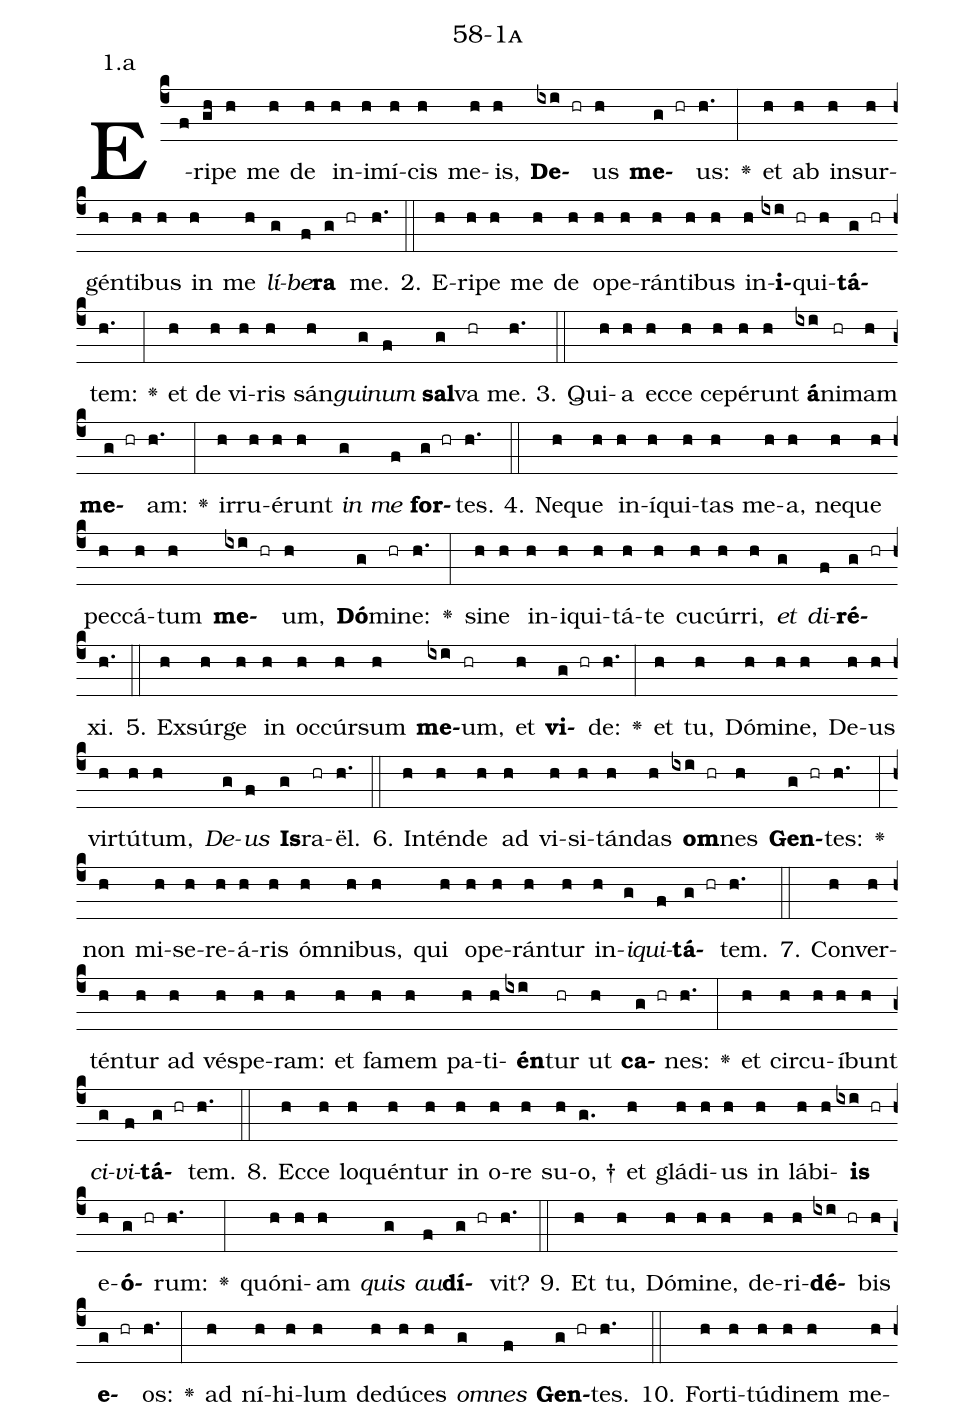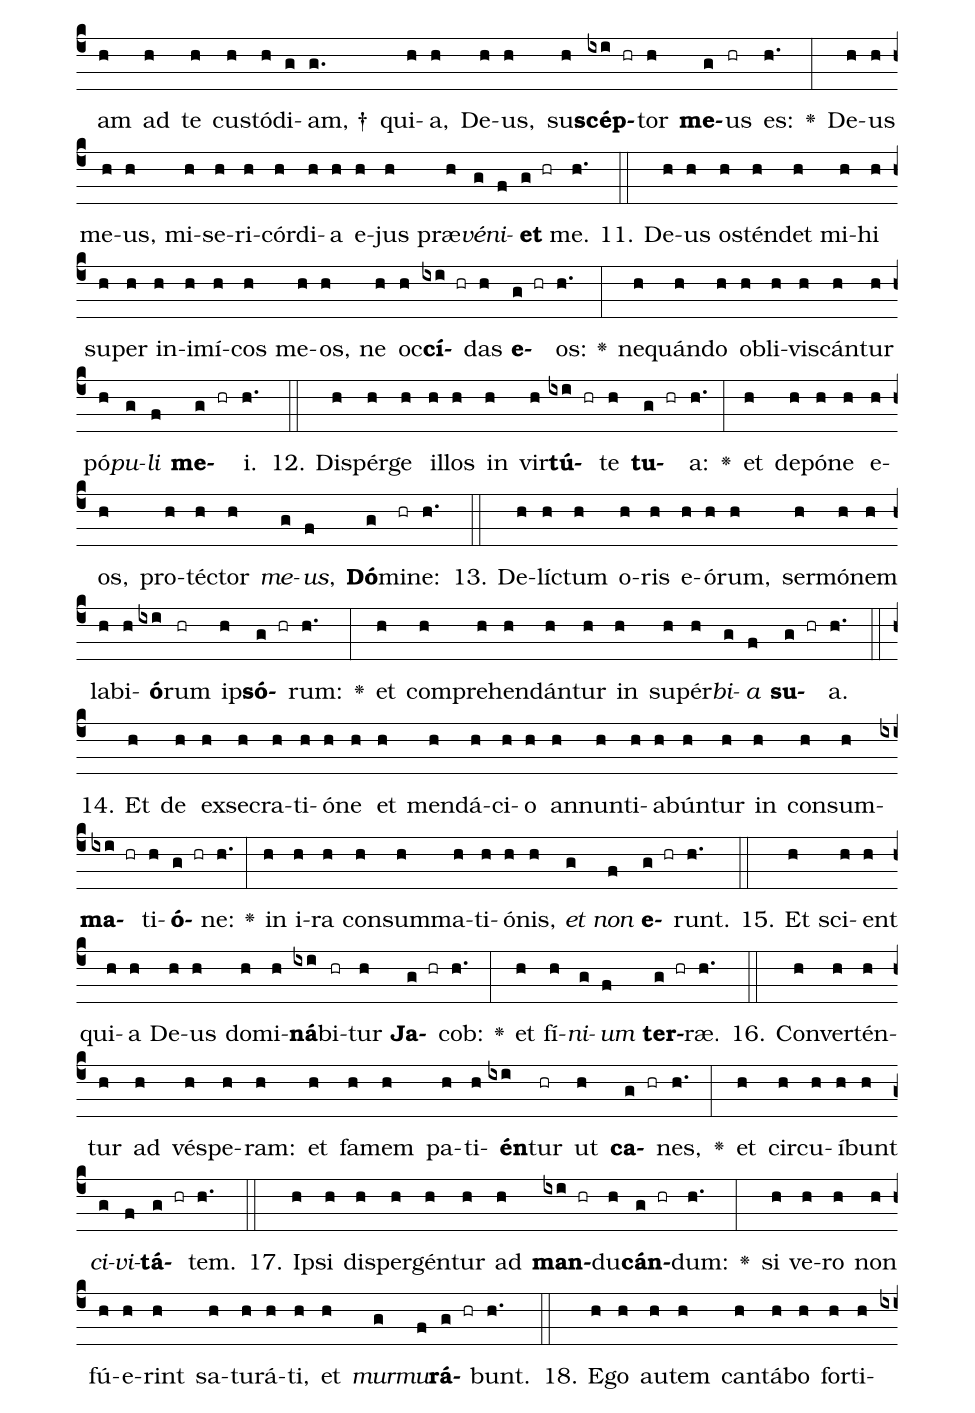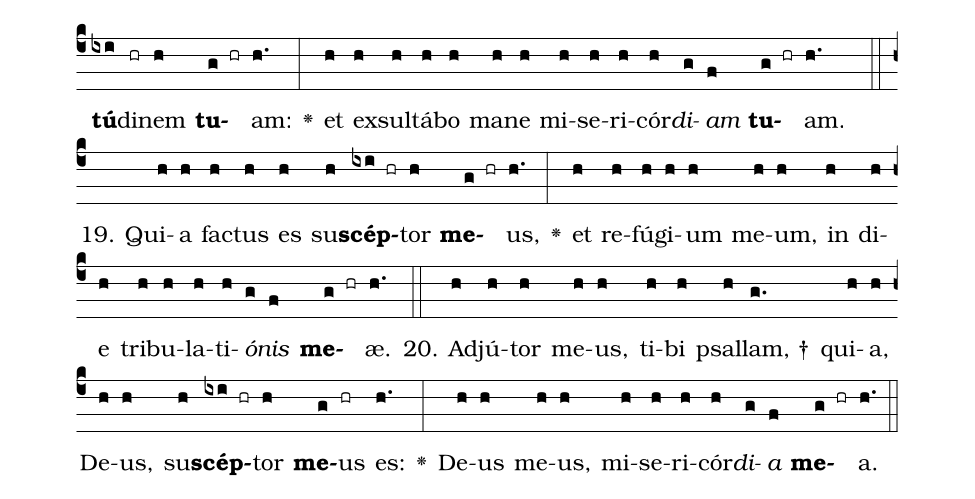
name: 58-1a;
annotation: 1.a;
%%
(c4)E(f)ri(gh)pe(h) me(h) de(h) in(h)i(h)mí(h)cis(h) me(h)is,(h) <b>De</b>(ixi hr)us(h) <b>me</b>(g hr)us:(h.) <v>\greheightstar</v>(:) et(h) ab(h) in(h)sur(h)gén(h)ti(h)bus(h) in(h) me(h) <i>lí</i>(g)<i>be</i>(f)<b>ra</b>(g hr) me.(h.) (::)
2. E(h)ri(h)pe(h) me(h) de(h) o(h)pe(h)rán(h)ti(h)bus(h) in(h)<b>i</b>(ixi hr)qui(h)<b>tá</b>(g hr)tem:(h.) <v>\greheightstar</v>(:) et(h) de(h) vi(h)ris(h) sán(h)<i>gui</i>(g)<i>num</i>(f) <b>sal</b>(g)va(hr) me.(h.) (::)
3. Qui(h)a(h) ec(h)ce(h) ce(h)pé(h)runt(h) <b>á</b>(ixi)ni(hr)mam(h) <b>me</b>(g hr)am:(h.) <v>\greheightstar</v>(:) ir(h)ru(h)é(h)runt(h) <i>in</i>(g) <i>me</i>(f) <b>for</b>(g hr)tes.(h.) (::)
4. Ne(h)que(h) in(h)í(h)qui(h)tas(h) me(h)a,(h) ne(h)que(h) pec(h)cá(h)tum(h) <b>me</b>(ixi hr)um,(h) <b>Dó</b>(g)mi(hr)ne:(h.) <v>\greheightstar</v>(:) si(h)ne(h) in(h)i(h)qui(h)tá(h)te(h) cu(h)cúr(h)ri,(h) <i>et</i>(g) <i>di</i>(f)<b>ré</b>(g hr)xi.(h.) (::)
5. Ex(h)súr(h)ge(h) in(h) oc(h)cúr(h)sum(h) <b>me</b>(ixi)um,(hr) et(h) <b>vi</b>(g hr)de:(h.) <v>\greheightstar</v>(:) et(h) tu,(h) Dó(h)mi(h)ne,(h) De(h)us(h) vir(h)tú(h)tum,(h) <i>De</i>(g)<i>us</i>(f) <b>Is</b>(g)ra(hr)ël.(h.) (::)
6. In(h)tén(h)de(h) ad(h) vi(h)si(h)tán(h)das(h) <b>om</b>(ixi hr)nes(h) <b>Gen</b>(g hr)tes:(h.) <v>\greheightstar</v>(:) non(h) mi(h)se(h)re(h)á(h)ris(h) óm(h)ni(h)bus,(h) qui(h) o(h)pe(h)rán(h)tur(h) in(h)<i>i</i>(g)<i>qui</i>(f)<b>tá</b>(g hr)tem.(h.) (::)
7. Con(h)ver(h)tén(h)tur(h) ad(h) vés(h)pe(h)ram:(h) et(h) fa(h)mem(h) pa(h)ti(h)<b>én</b>(ixi)tur(hr) ut(h) <b>ca</b>(g hr)nes:(h.) <v>\greheightstar</v>(:) et(h) cir(h)cu(h)í(h)bunt(h) <i>ci</i>(g)<i>vi</i>(f)<b>tá</b>(g hr)tem.(h.) (::)
8. Ec(h)ce(h) lo(h)quén(h)tur(h) in(h) o(h)re(h) su(h)o, †(g.) et(h) glá(h)di(h)us(h) in(h) lá(h)bi(h)<b>is</b>(ixi hr) e(h)<b>ó</b>(g hr)rum:(h.) <v>\greheightstar</v>(:) quón(h)i(h)am(h) <i>quis</i>(g) <i>au</i>(f)<b>dí</b>(g hr)vit?(h.) (::)
9. Et(h) tu,(h) Dó(h)mi(h)ne,(h) de(h)ri(h)<b>dé</b>(ixi hr)bis(h) <b>e</b>(g hr)os:(h.) <v>\greheightstar</v>(:) ad(h) ní(h)hi(h)lum(h) de(h)dú(h)ces(h) <i>om</i>(g)<i>nes</i>(f) <b>Gen</b>(g hr)tes.(h.) (::)
10. For(h)ti(h)tú(h)di(h)nem(h) me(h)am(h) ad(h) te(h) cus(h)tó(h)di(g)am, †(g.) qui(h)a,(h) De(h)us,(h) su(h)<b>scép</b>(ixi hr)tor(h) <b>me</b>(g)us(hr) es:(h.) <v>\greheightstar</v>(:) De(h)us(h) me(h)us,(h) mi(h)se(h)ri(h)cór(h)di(h)a(h) e(h)jus(h) præ(h)<i>vé</i>(g)<i>ni</i>(f)<b>et</b>(g hr) me.(h.) (::)
11. De(h)us(h) os(h)tén(h)det(h) mi(h)hi(h) su(h)per(h) in(h)i(h)mí(h)cos(h) me(h)os,(h) ne(h) oc(h)<b>cí</b>(ixi hr)das(h) <b>e</b>(g hr)os:(h.) <v>\greheightstar</v>(:) ne(h)quán(h)do(h) ob(h)li(h)vis(h)cán(h)tur(h) pó(h)<i>pu</i>(g)<i>li</i>(f) <b>me</b>(g hr)i.(h.) (::)
12. Di(h)spér(h)ge(h) il(h)los(h) in(h) vir(h)<b>tú</b>(ixi hr)te(h) <b>tu</b>(g hr)a:(h.) <v>\greheightstar</v>(:) et(h) de(h)pó(h)ne(h) e(h)os,(h) pro(h)téc(h)tor(h) <i>me</i>(g)<i>us</i>,(f) <b>Dó</b>(g)mi(hr)ne:(h.) (::)
13. De(h)líc(h)tum(h) o(h)ris(h) e(h)ó(h)rum,(h) ser(h)mó(h)nem(h) la(h)bi(h)<b>ó</b>(ixi)rum(hr) ip(h)<b>só</b>(g hr)rum:(h.) <v>\greheightstar</v>(:) et(h) com(h)pre(h)hen(h)dán(h)tur(h) in(h) su(h)pér(h)<i>bi</i>(g)<i>a</i>(f) <b>su</b>(g hr)a.(h.) (::)
14. Et(h) de(h) ex(h)se(h)cra(h)ti(h)ó(h)ne(h) et(h) men(h)dá(h)ci(h)o(h) an(h)nun(h)ti(h)a(h)bún(h)tur(h) in(h) con(h)sum(h)<b>ma</b>(ixi hr)ti(h)<b>ó</b>(g hr)ne:(h.) <v>\greheightstar</v>(:) in(h) i(h)ra(h) con(h)sum(h)ma(h)ti(h)ó(h)nis,(h) <i>et</i>(g) <i>non</i>(f) <b>e</b>(g hr)runt.(h.) (::)
15. Et(h) sci(h)ent(h) qui(h)a(h) De(h)us(h) do(h)mi(h)<b>ná</b>(ixi)bi(hr)tur(h) <b>Ja</b>(g hr)cob:(h.) <v>\greheightstar</v>(:) et(h) fí(h)<i>ni</i>(g)<i>um</i>(f) <b>ter</b>(g hr)ræ.(h.) (::)
16. Con(h)ver(h)tén(h)tur(h) ad(h) vés(h)pe(h)ram:(h) et(h) fa(h)mem(h) pa(h)ti(h)<b>én</b>(ixi)tur(hr) ut(h) <b>ca</b>(g hr)nes,(h.) <v>\greheightstar</v>(:) et(h) cir(h)cu(h)í(h)bunt(h) <i>ci</i>(g)<i>vi</i>(f)<b>tá</b>(g hr)tem.(h.) (::)
17. Ip(h)si(h) di(h)sper(h)gén(h)tur(h) ad(h) <b>man</b>(ixi hr)du(h)<b>cán</b>(g hr)dum:(h.) <v>\greheightstar</v>(:) si(h) ve(h)ro(h) non(h) fú(h)e(h)rint(h) sa(h)tu(h)rá(h)ti,(h) et(h) <i>mur</i>(g)<i>mu</i>(f)<b>rá</b>(g hr)bunt.(h.) (::)
18. E(h)go(h) au(h)tem(h) can(h)tá(h)bo(h) for(h)ti(h)<b>tú</b>(ixi)di(hr)nem(h) <b>tu</b>(g hr)am:(h.) <v>\greheightstar</v>(:) et(h) ex(h)sul(h)tá(h)bo(h) ma(h)ne(h) mi(h)se(h)ri(h)cór(h)<i>di</i>(g)<i>am</i>(f) <b>tu</b>(g hr)am.(h.) (::)
19. Qui(h)a(h) fac(h)tus(h) es(h) su(h)<b>scép</b>(ixi hr)tor(h) <b>me</b>(g hr)us,(h.) <v>\greheightstar</v>(:) et(h) re(h)fú(h)gi(h)um(h) me(h)um,(h) in(h) di(h)e(h) tri(h)bu(h)la(h)ti(h)<i>ó</i>(g)<i>nis</i>(f) <b>me</b>(g hr)æ.(h.) (::)
20. Ad(h)jú(h)tor(h) me(h)us,(h) ti(h)bi(h) psal(h)lam, †(g.) qui(h)a,(h) De(h)us,(h) su(h)<b>scép</b>(ixi hr)tor(h) <b>me</b>(g)us(hr) es:(h.) <v>\greheightstar</v>(:) De(h)us(h) me(h)us,(h) mi(h)se(h)ri(h)cór(h)<i>di</i>(g)<i>a</i>(f) <b>me</b>(g hr)a.(h.) (::)
